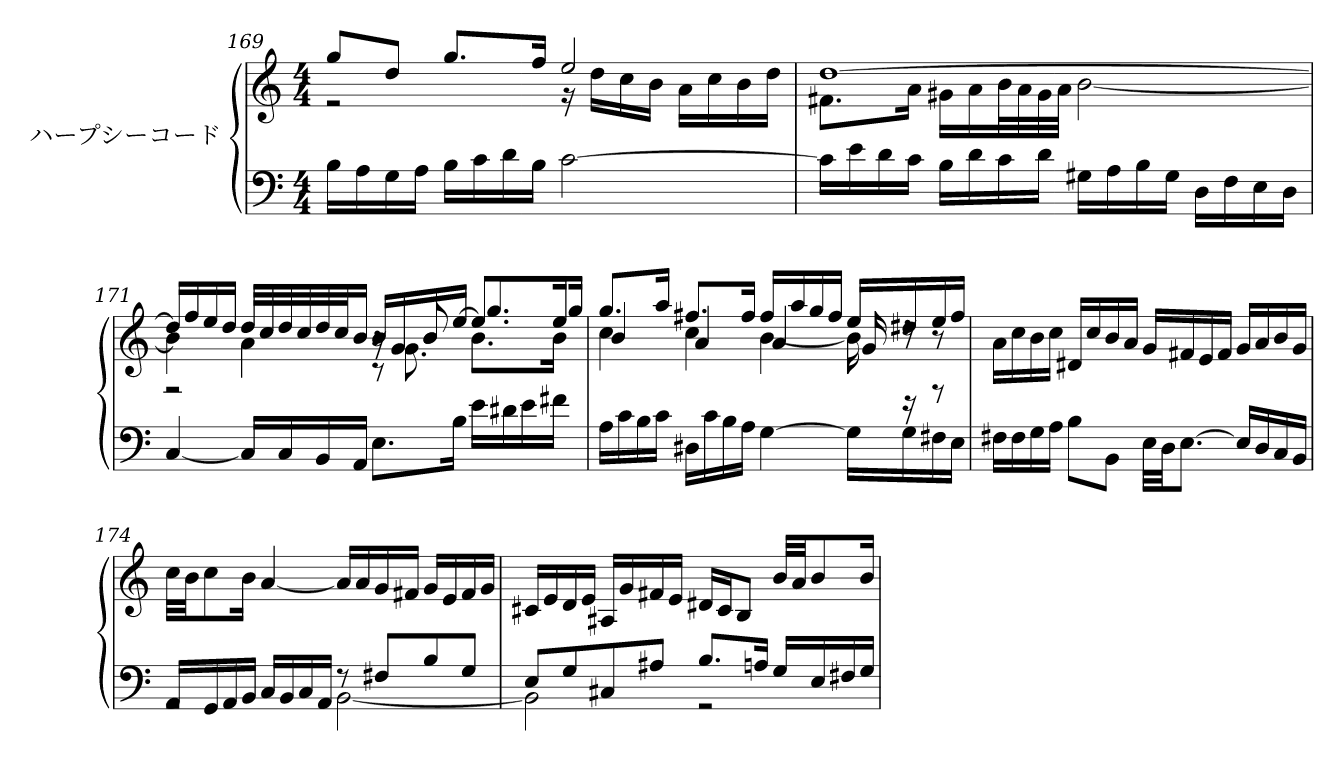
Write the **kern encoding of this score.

**kern	**kern
*part1	*part1
*staff2	*staff1
*I"ハープシーコード	*
*clefF4	*clefG2
*k[]	*k[]
*M4/4	*M4/4
=169	=169
*	*^
16B\LL	8gg/L	2r
16A\	.	.
16G\	8dd/J	.
16A\JJ	.	.
16B\LL	8.gg/L	.
16c\	.	.
16d\	.	.
16B\JJ	16ff/Jk	.
[2c\	2ee/	16r
.	.	16dd\LL
.	.	16cc\
.	.	16b\JJ
.	.	16a\LL
.	.	16cc\
.	.	16b\
.	.	16dd\JJ
!!LO:LB:g=z	!!
=170	=170	=170
16c\LL]	[1dd	8.f#X\L
16e\	.	.
16d\	.	.
16c\JJ	.	16a\Jk
16B\LL	.	16g#X\LL
16d\	.	16a\
16c\	.	32b\L
.	.	32a\
16d\JJ	.	32g#\
.	.	32a\JJJ
16G#X\LL	.	[2b\
16A\	.	.
16B\	.	.
16G#\JJ	.	.
16D\LL	.	.
16F\	.	.
16E\	.	.
16D\JJ	.	.
=171	=171	=171
*	*	*^
[4C/	16dd/LL]	4b\]	2rF
.	16ff/	.	.
.	16ee/	.	.
.	16dd/JJ	.	.
16C/LL]	32dd/LLL	4a\	.
.	32cc/	.	.
16C/	32dd/	.	.
.	32cc/	.	.
16BB/	32dd/	.	.
.	32cc/J	.	.
16AA/JJ	16b/JJ	.	.
8.E\L	16b/LL	16r	8rc
.	16g/	8.g\	.
.	16b/	.	8b/
16B\Jk	[16ee/JJ	.	.
16e\LL	8.ee/L]	8.gg/L	8.b\L
16d#X\	.	.	.
16e\	.	.	.
16f#X\JJ	16ee/Jk	16gg/Jk	16b\Jk
!!LO:LB:g=z	!!	!!
=172	=172	=172	=172
16A\LL	8.gg/L	4cc\	4b/
16c\	.	.	.
16B\	.	.	.
16c\JJ	16aa/Jk	.	.
16D#X\LL	8.ff#X/L	4cc\	4a/
16c\	.	.	.
16B\	.	.	.
16A\JJ	16ff#/Jk	.	.
[4G\	16ff#/LL	[4b\	4a/
.	16aa/	.	.
.	16gg/	.	.
.	16ff#/JJ	.	.
16G\LL]	16ee/LL	16b\]	16g/
16G\	16dd#X/	16rdd	16rD
16F#X\	16ee/	8r	8rF
16E\JJ	16ff#/JJ	.	.
*	*v	*v	*v
=173	=173
16F#X\LL	16a\LL
16F#\	16cc\
16G\	16b\
16A\JJ	16cc\JJ
8B\L	16d#X/LL
.	16cc/
8BB\J	16b/
.	16a/JJ
32E\LLL	16g/LL
32D\JJ	.
[8.E\J	16f#X/
.	16e/
.	16f#/JJ
16E/LL]	16g/LL
16D/	16a/
16C/	16b/
16BB/JJ	16g/JJ
!!LO:LB:g=z
=174	=174
*^	*
16AA/LL	2rGG	32cc\LLL
.	.	32b\JJ
16GG/	.	8cc\
16AA/	.	.
16BB/JJ	.	16b\Jk
16C/LL	.	[4a/
16BB/	.	.
16C/	.	.
16AA/JJ	.	.
8r	[2BB\	16a/LL]
.	.	16a/
8F#X/L	.	16g/
.	.	16f#X/JJ
8B/	.	16g/LL
.	.	16e/
8G/J	.	16f#/
.	.	16g/JJ
=175	=175	=175
8E/L	2BB\]	16c#X/LL
.	.	16e/
8G/	.	16d/
.	.	16e/JJ
8C#X/	.	16A#X/LL
.	.	16g/
8A#X/J	.	16f#X/
.	.	16e/JJ
8.B/L	2r	16d#X/LL
.	.	16c#/J
.	.	8B/J
16An/Jk	.	.
16G/LL	.	32b/LLL
.	.	32a/JJ
16E/	.	8b/
16F#X/	.	.
16G/JJ	.	16b/Jk
*v	*v	*
=	=
*-	*-
